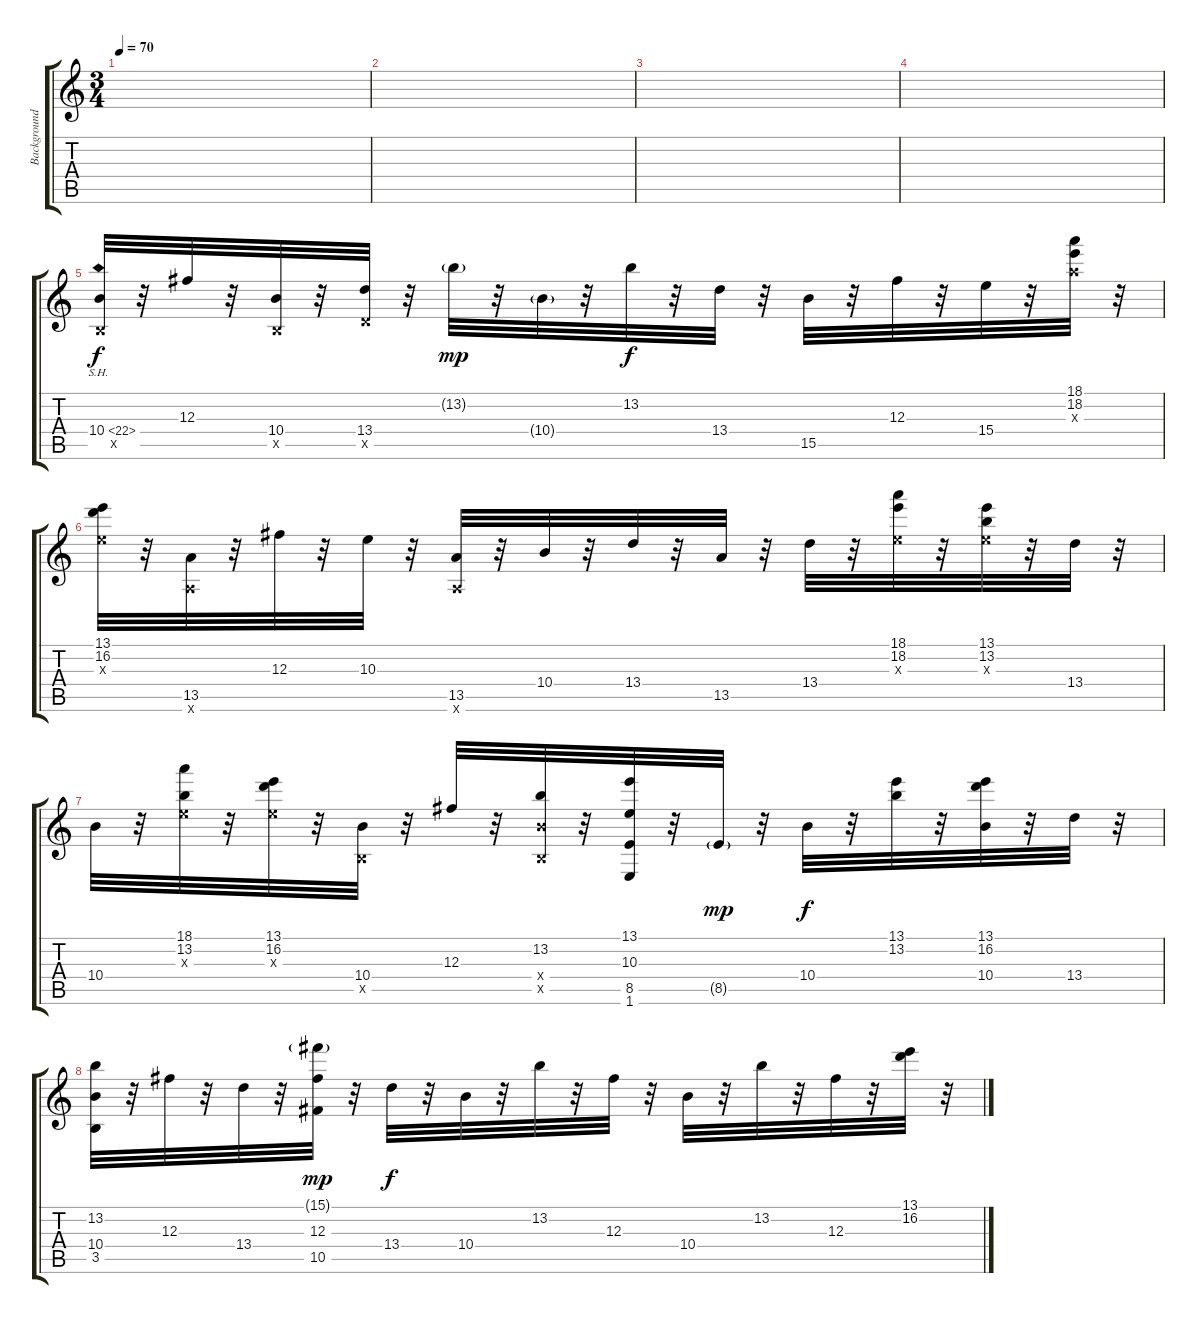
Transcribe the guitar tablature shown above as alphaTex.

\track ("Background" "Background") {instrument sopranosax}
\staff {score tabs}
\tuning (Eb5 Bb4 Gb4 Db4 Ab3 Eb3) {hide}
\ts (3 4)
\tempo 70
\clef g2
\ks c
|
|
|
|
(10.4{sh 12} 3.5{x}).32 r.32 12.3.32 r.32 (10.4 3.5{x}).32 r.32 (13.4 6.5{x}).32 r.32 13.2{g}.32{dy mp} r.32 10.4{g}.32 r.32 13.2.32{dy f} r.32 13.4.32 r.32 15.5.32 r.32 12.3.32 r.32 15.4.32 r.32 (18.1 18.2 15.3{x}).32 r.32 |
(13.1 16.2 10.3{x}).32 r.32 (13.5 6.6{x}).32 r.32 12.3.32 r.32 10.3.32 r.32 (13.5 6.6{x}).32 r.32 10.4.32 r.32 13.4.32 r.32 13.5.32 r.32 13.4.32 r.32 (18.1 18.2 10.3{x}).32 r.32 (13.1 13.2 10.3{x}).32 r.32 13.4.32 r.32 |
10.4.32 r.32 (18.1 13.2 10.3{x}).32 r.32 (13.1 16.2 10.3{x}).32 r.32 (10.4 3.5{x}).32 r.32 12.3.32 r.32 (13.2 10.4{x} 3.5{x}).32 r.32 (13.1 10.3 8.5 1.6).32 r.32 8.5{g}.32{dy mp} r.32 10.4.32{dy f} r.32 (13.1 13.2).32 r.32 (13.1 16.2 10.4).32 r.32 13.4.32 r.32 |
(13.2 10.4 3.5).32 r.32 12.3.32 r.32 13.4.32 r.32 (15.1{g} 12.3 10.5).32{dy mp} r.32 13.4.32{dy f} r.32 10.4.32 r.32 13.2.32 r.32 12.3.32 r.32 10.4.32 r.32 13.2.32 r.32 12.3.32 r.32 (13.1 16.2).32 r.32
